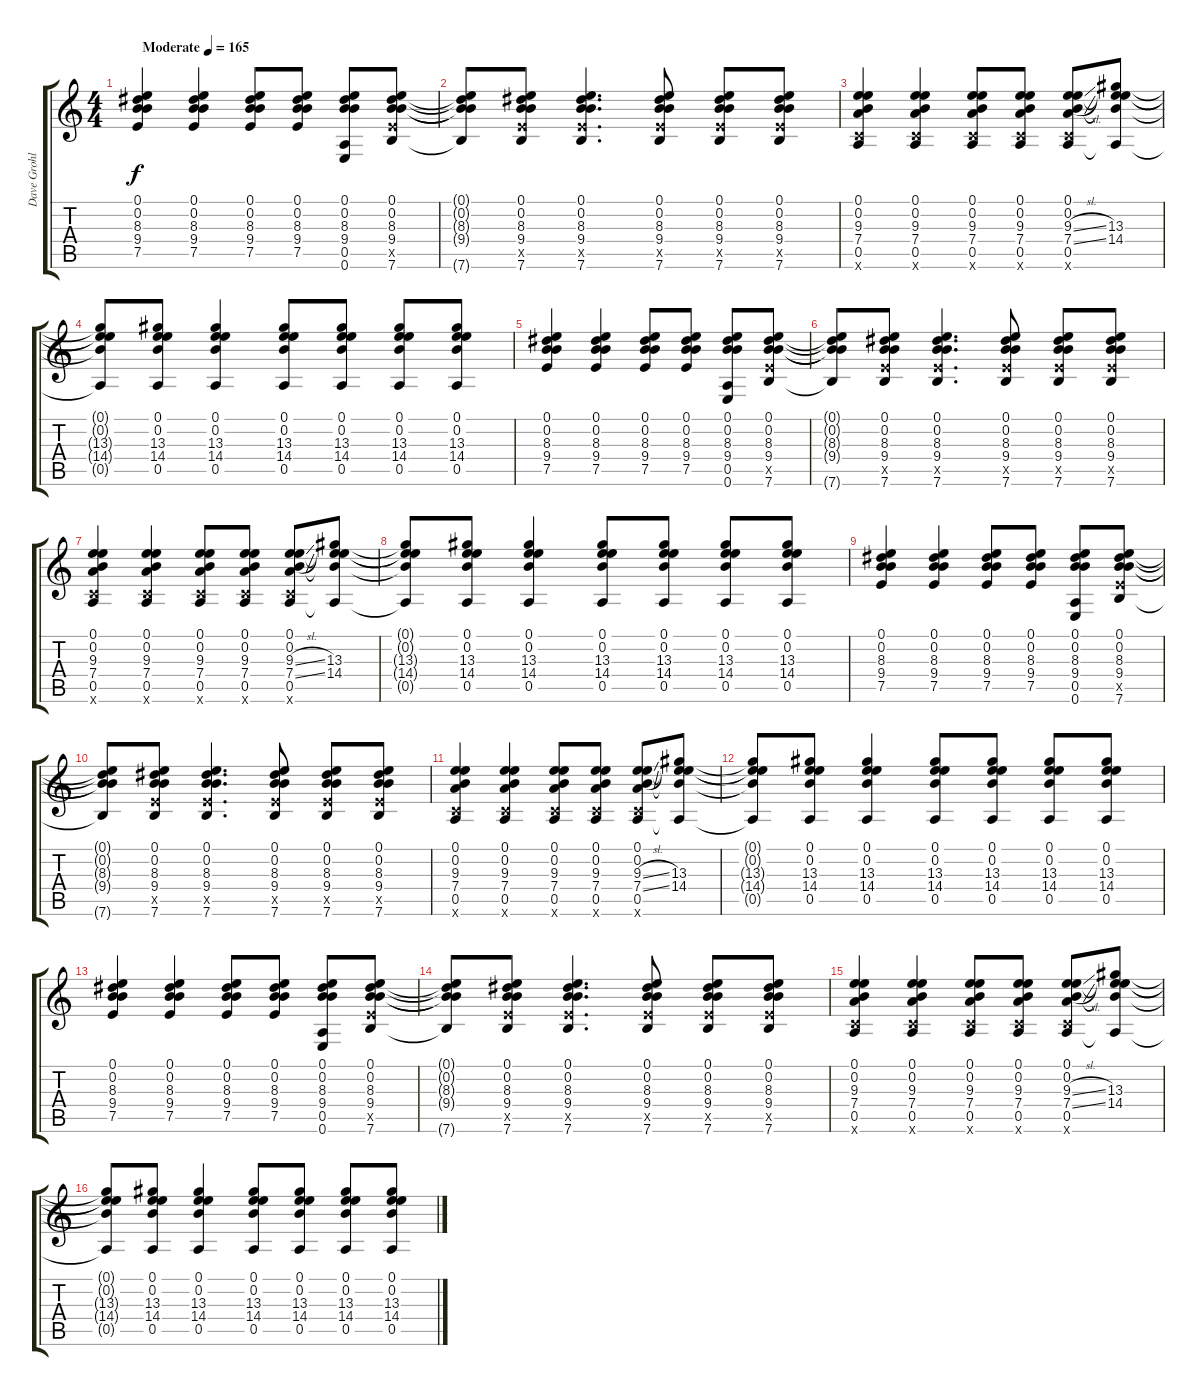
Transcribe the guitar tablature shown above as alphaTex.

\track ("Dave Grohl - Rhythm Guitar [Left)" "Dave Grohl") {instrument acousticguitarsteel}
\staff {score tabs}
\tuning (E4 B3 G3 D3 A2 E2) {hide}
\ts (4 4)
\tempo (165 "Moderate")
\clef g2
\ks c
(0.1 0.2 8.3 9.4 7.5).4{dy f instrument acousticguitarsteel} (0.1 0.2 8.3 9.4 7.5).4 (0.1 0.2 8.3 9.4 7.5).8 (0.1 0.2 8.3 9.4 7.5).8 (0.1 0.2 8.3 9.4 0.5 0.6).8 (0.1 0.2 8.3 9.4 7.5{x} 7.6).8 |
(0.1{t} 0.2{t} 8.3{t} 9.4{t} 7.6{t}).8 (0.1 0.2 8.3 9.4 7.5{x} 7.6).8 (0.1 0.2 8.3 9.4 7.5{x} 7.6).4{d} (0.1 0.2 8.3 9.4 7.5{x} 7.6).8 (0.1 0.2 8.3 9.4 7.5{x} 7.6).8 (0.1 0.2 8.3 9.4 7.5{x} 7.6).8 |
(0.1 0.2 9.3 7.4 0.5 8.6{x}).4 (0.1 0.2 9.3 7.4 0.5 8.6{x}).4 (0.1 0.2 9.3 7.4 0.5 8.6{x}).8 (0.1 0.2 9.3 7.4 0.5 8.6{x}).8 (0.1 0.2 9.3{sl} 7.4{sl} 0.5 8.6{x}).8 (0.1{t} 0.2{t} 13.3 14.4 0.5{t}).8 |
(0.1{t} 0.2{t} 13.3{t} 14.4{t} 0.5{t}).8 (0.1 0.2 13.3 14.4 0.5).8 (0.1 0.2 13.3 14.4 0.5).4 (0.1 0.2 13.3 14.4 0.5).8 (0.1 0.2 13.3 14.4 0.5).8 (0.1 0.2 13.3 14.4 0.5).8 (0.1 0.2 13.3 14.4 0.5).8 |
(0.1 0.2 8.3 9.4 7.5).4 (0.1 0.2 8.3 9.4 7.5).4 (0.1 0.2 8.3 9.4 7.5).8 (0.1 0.2 8.3 9.4 7.5).8 (0.1 0.2 8.3 9.4 0.5 0.6).8 (0.1 0.2 8.3 9.4 7.5{x} 7.6).8 |
(0.1{t} 0.2{t} 8.3{t} 9.4{t} 7.6{t}).8 (0.1 0.2 8.3 9.4 7.5{x} 7.6).8 (0.1 0.2 8.3 9.4 7.5{x} 7.6).4{d} (0.1 0.2 8.3 9.4 7.5{x} 7.6).8 (0.1 0.2 8.3 9.4 7.5{x} 7.6).8 (0.1 0.2 8.3 9.4 7.5{x} 7.6).8 |
(0.1 0.2 9.3 7.4 0.5 8.6{x}).4 (0.1 0.2 9.3 7.4 0.5 8.6{x}).4 (0.1 0.2 9.3 7.4 0.5 8.6{x}).8 (0.1 0.2 9.3 7.4 0.5 8.6{x}).8 (0.1 0.2 9.3{sl} 7.4{sl} 0.5 8.6{x}).8 (0.1{t} 0.2{t} 13.3 14.4 0.5{t}).8 |
(0.1{t} 0.2{t} 13.3{t} 14.4{t} 0.5{t}).8 (0.1 0.2 13.3 14.4 0.5).8 (0.1 0.2 13.3 14.4 0.5).4 (0.1 0.2 13.3 14.4 0.5).8 (0.1 0.2 13.3 14.4 0.5).8 (0.1 0.2 13.3 14.4 0.5).8 (0.1 0.2 13.3 14.4 0.5).8 |
(0.1 0.2 8.3 9.4 7.5).4 (0.1 0.2 8.3 9.4 7.5).4 (0.1 0.2 8.3 9.4 7.5).8 (0.1 0.2 8.3 9.4 7.5).8 (0.1 0.2 8.3 9.4 0.5 0.6).8 (0.1 0.2 8.3 9.4 7.5{x} 7.6).8 |
(0.1{t} 0.2{t} 8.3{t} 9.4{t} 7.6{t}).8 (0.1 0.2 8.3 9.4 7.5{x} 7.6).8 (0.1 0.2 8.3 9.4 7.5{x} 7.6).4{d} (0.1 0.2 8.3 9.4 7.5{x} 7.6).8 (0.1 0.2 8.3 9.4 7.5{x} 7.6).8 (0.1 0.2 8.3 9.4 7.5{x} 7.6).8 |
(0.1 0.2 9.3 7.4 0.5 8.6{x}).4 (0.1 0.2 9.3 7.4 0.5 8.6{x}).4 (0.1 0.2 9.3 7.4 0.5 8.6{x}).8 (0.1 0.2 9.3 7.4 0.5 8.6{x}).8 (0.1 0.2 9.3{sl} 7.4{sl} 0.5 8.6{x}).8 (0.1{t} 0.2{t} 13.3 14.4 0.5{t}).8 |
(0.1{t} 0.2{t} 13.3{t} 14.4{t} 0.5{t}).8 (0.1 0.2 13.3 14.4 0.5).8 (0.1 0.2 13.3 14.4 0.5).4 (0.1 0.2 13.3 14.4 0.5).8 (0.1 0.2 13.3 14.4 0.5).8 (0.1 0.2 13.3 14.4 0.5).8 (0.1 0.2 13.3 14.4 0.5).8 |
(0.1 0.2 8.3 9.4 7.5).4 (0.1 0.2 8.3 9.4 7.5).4 (0.1 0.2 8.3 9.4 7.5).8 (0.1 0.2 8.3 9.4 7.5).8 (0.1 0.2 8.3 9.4 0.5 0.6).8 (0.1 0.2 8.3 9.4 7.5{x} 7.6).8 |
(0.1{t} 0.2{t} 8.3{t} 9.4{t} 7.6{t}).8 (0.1 0.2 8.3 9.4 7.5{x} 7.6).8 (0.1 0.2 8.3 9.4 7.5{x} 7.6).4{d} (0.1 0.2 8.3 9.4 7.5{x} 7.6).8 (0.1 0.2 8.3 9.4 7.5{x} 7.6).8 (0.1 0.2 8.3 9.4 7.5{x} 7.6).8 |
(0.1 0.2 9.3 7.4 0.5 8.6{x}).4 (0.1 0.2 9.3 7.4 0.5 8.6{x}).4 (0.1 0.2 9.3 7.4 0.5 8.6{x}).8 (0.1 0.2 9.3 7.4 0.5 8.6{x}).8 (0.1 0.2 9.3{sl} 7.4{sl} 0.5 8.6{x}).8 (0.1{t} 0.2{t} 13.3 14.4 0.5{t}).8 |
(0.1{t} 0.2{t} 13.3{t} 14.4{t} 0.5{t}).8 (0.1 0.2 13.3 14.4 0.5).8 (0.1 0.2 13.3 14.4 0.5).4 (0.1 0.2 13.3 14.4 0.5).8 (0.1 0.2 13.3 14.4 0.5).8 (0.1 0.2 13.3 14.4 0.5).8 (0.1 0.2 13.3 14.4 0.5).8
